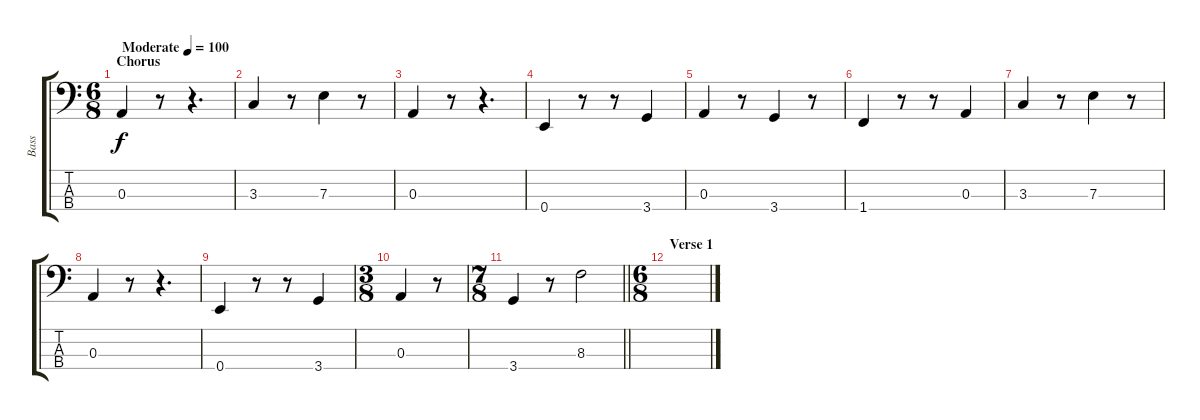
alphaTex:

\track ("Bass" "Bass") {instrument electricbassfinger}
\staff {score tabs}
\tuning (G2 D2 A1 E1) {hide}
\ts (6 8)
\section ("" "Chorus")
\tempo (100 "Moderate")
\clef f4
\ks c
0.3.4{dy f instrument electricbassfinger} r.8 r.4{d} |
3.3.4 r.8 7.3.4 r.8 |
0.3.4 r.8 r.4{d} |
0.4.4 r.8 r.8 3.4.4 |
0.3.4 r.8 3.4.4 r.8 |
1.4.4 r.8 r.8 0.3.4 |
3.3.4 r.8 7.3.4 r.8 |
0.3.4 r.8 r.4{d} |
0.4.4 r.8 r.8 3.4.4 |
\ts (3 8)
0.3.4 r.8 |
\ts (7 8)
\barLineRight lightlight
3.4.4 r.8 8.3.2 |
\ts (6 8)
\section ("" "Verse 1")
